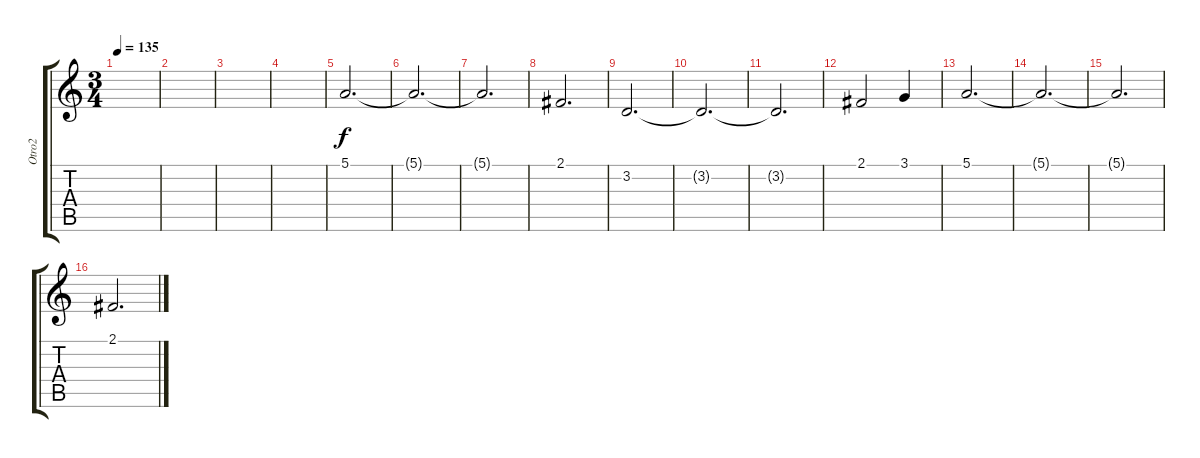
\track ("Otro2" "Otro2") {instrument synthvoice}
\staff {score tabs}
\tuning (E4 B3 G3 D3 A2 E2) {hide}
\ts (3 4)
\tempo 135
\clef g2
\ks c
|
|
|
|
5.1.2{d} |
5.1{t}.2{d} |
5.1{t}.2{d} |
2.1.2{d} |
3.2.2{d} |
3.2{t}.2{d} |
3.2{t}.2{d} |
2.1.2 3.1.4 |
5.1.2{d} |
5.1{t}.2{d} |
5.1{t}.2{d} |
2.1.2{d}
